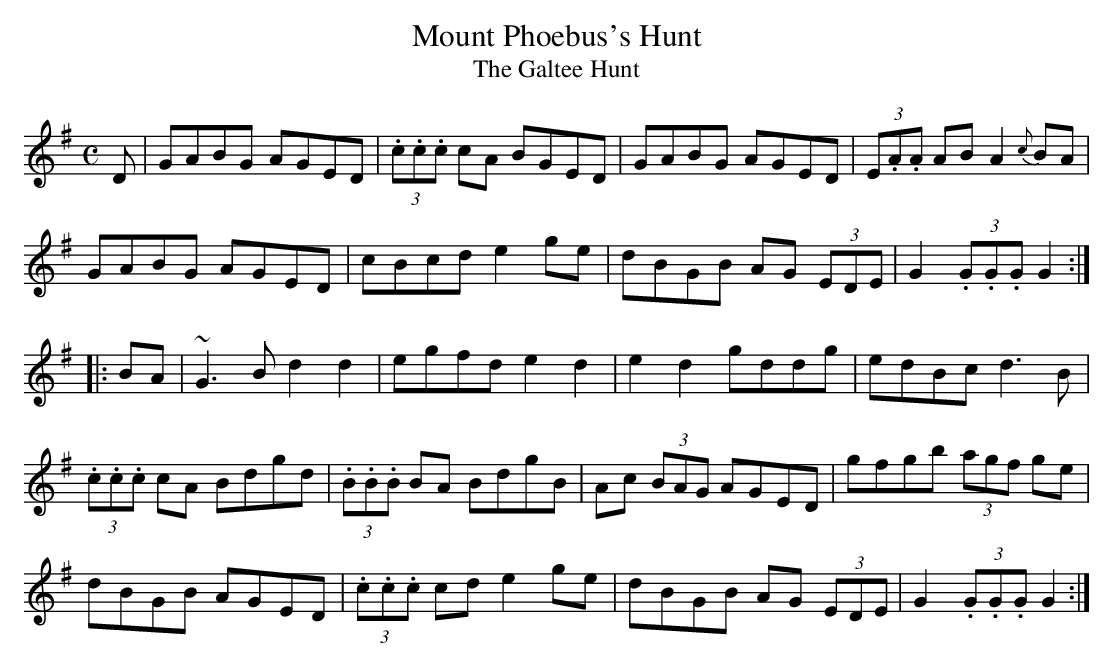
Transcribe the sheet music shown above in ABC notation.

X:1
T:Mount Phoebus's Hunt
T:Galtee Hunt, The
M:C
L:1/8
K:G
D|GABG AGED|(3.c.c.c cA BGED|GABG AGED|(3E.A.A AB A2 {c}BA|
GABG AGED|cBcd e2 ge|dBGB AG (3EDE|G2 (3.G.G.G G2:|
|:BA|~G3B d2d2|egfd e2 d2|e2d2 gddg|edBc d3B|
(3.c.c.c cA Bdgd|(3.B.B.B BA BdgB|Ac (3BAG AGED|gfgb (3agf ge|
dBGB AGED|(3.c.c.c cd e2 ge|dBGB AG (3EDE|G2 (3.G.G.G G2:|
